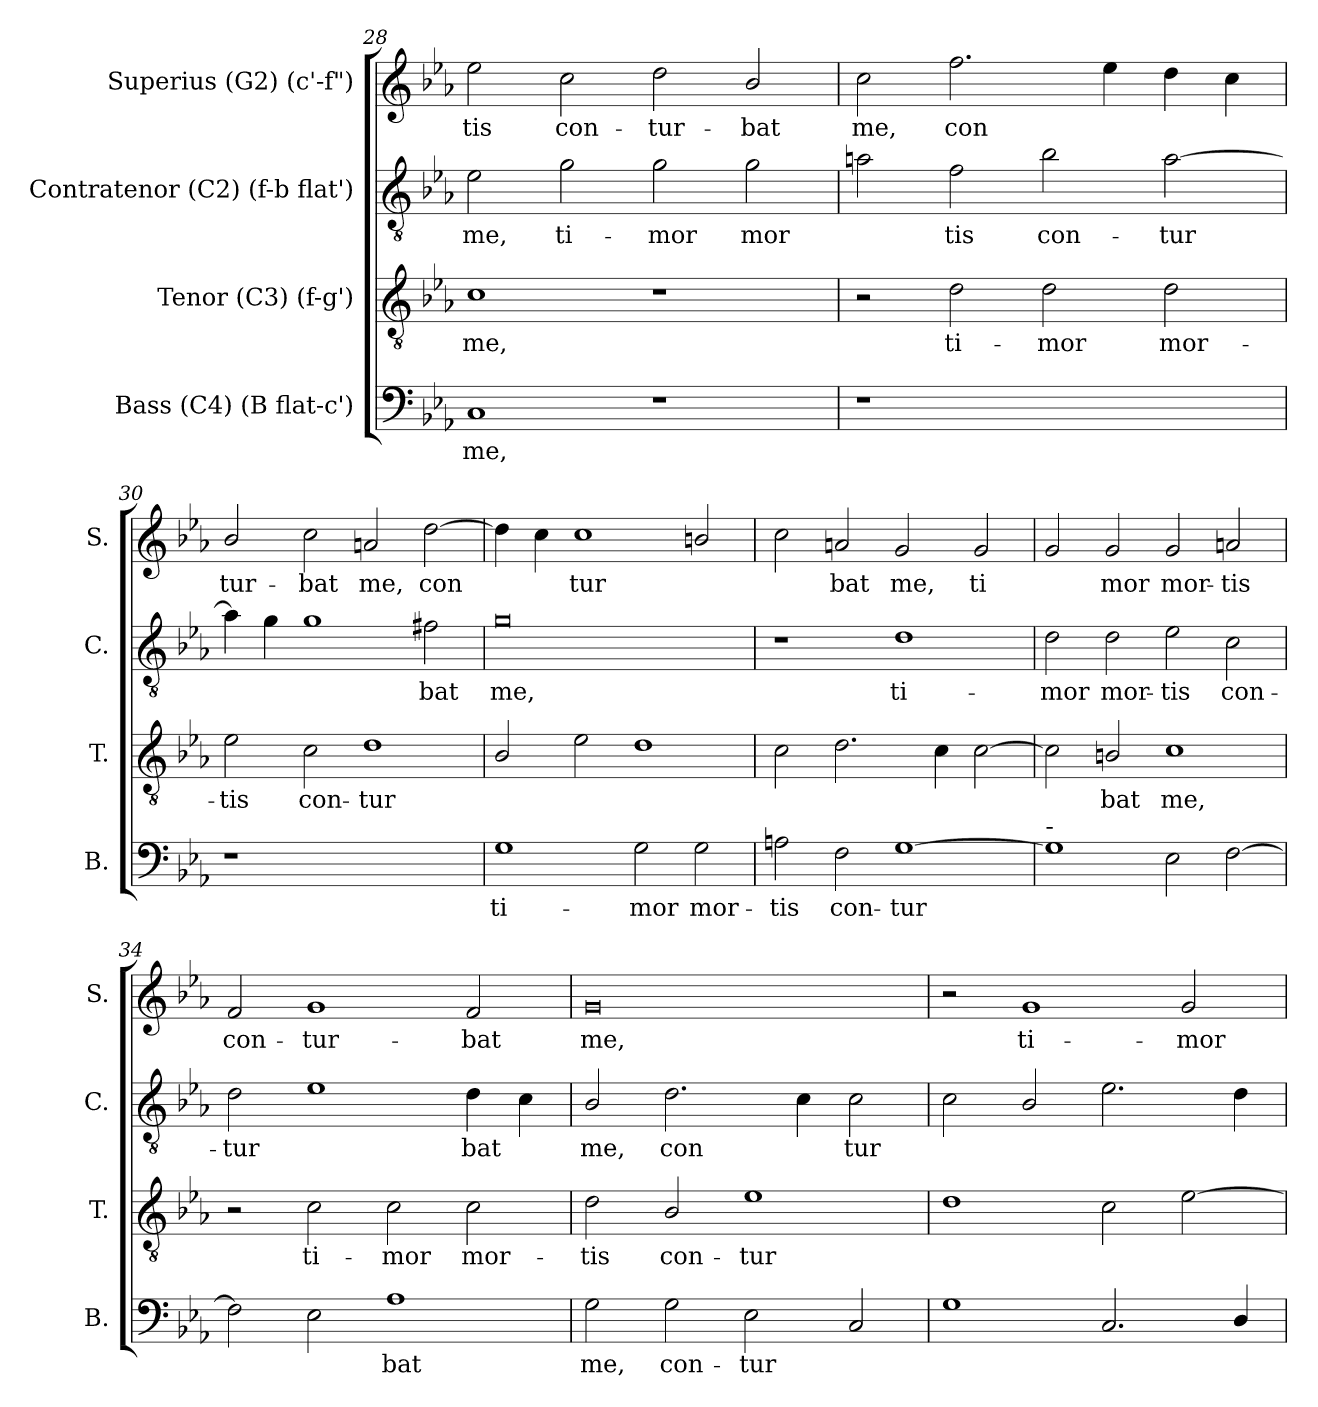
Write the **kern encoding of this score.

**kern	**text	**kern	**text	**kern	**text	**kern	**text
*part4	*part4	*part3	*part3	*part2	*part2	*part1	*part1
*staff4	*staff4	*staff3	*staff3	*staff2	*staff2	*staff1	*staff1
*I"Bass (C4)  (B flat-c')	*	*I"Tenor (C3)  (f-g')	*	*I"Contratenor (C2)  (f-b flat')	*	*I"Superius (G2)  (c'-f")	*
*I'B.	*	*I'T.	*	*I'C.	*	*I'S.	*
*clefF4	*	*clefGv2	*	*clefGv2	*	*clefG2	*
*k[b-e-a-]	*	*k[b-e-a-]	*	*k[b-e-a-]	*	*k[b-e-a-]	*
*E-:	*	*E-:	*	*E-:	*	*E-:	*
=28	=28	=28	=28	=28	=28	=28	=28
!	!LO:LY:b:cj	!	!LO:LY:b:cj	!	!LO:LY:b:cj	!	!LO:LY:b:cj
1C	me,	1c	me,	2e-\	me,	2ee-\	-tis
!	!	!	!	!	!LO:LY:b:cj	!	!LO:LY:b:cj
.	.	.	.	2g\	ti-	2cc\	con-
!	!	!	!	!	!LO:LY:b:cj	!	!LO:LY:b:cj
1r	.	1r	.	2g\	-mor	2dd\	-tur-
!	!	!	!	!	!LO:LY:b:cj	!	!LO:LY:b:cj
.	.	.	.	2g\	mor-	2b-/	-bat
!!LO:LB:g=z
=29	=29	=29	=29	=29	=29	=29	=29
!	!	!	!	!	!LO:LY:b:cj	!	!LO:LY:b:cj
1r	.	2r	.	2an\	--	2cc\	me,
!	!	!	!LO:LY:b:cj	!	!LO:LY:b:cj	!	!LO:LY:b:cj
.	.	2d\	ti-	2f\	-tis	2.ff\	con-
!	!	!	!LO:LY:b:cj	!	!LO:LY:b:cj	!	!
1ryy	.	2d\	-mor	2b-\	con-	.	.
!	!	!	!	!	!	!	!LO:LY:b:cj
.	.	.	.	.	.	4ee-\	--
!	!	!	!LO:LY:b:cj	!	!LO:LY:b:cj	!	!LO:LY:b:cj
.	.	2d\	mor-	[>2a\	-tur-	4dd\	--
!	!	!	!	!	!	!	!LO:LY:b:cj
.	.	.	.	.	.	4cc\	--
=30	=30	=30	=30	=30	=30	=30	=30
!	!	!	!LO:LY:b:cj	!	!LO:LY:b:cj	!	!LO:LY:b:cj
1r	.	2e-\	-tis	4an\]	--	2b-/	-tur-
!	!	!	!	!	!LO:LY:b:cj	!	!
.	.	.	.	4g\	--	.	.
!	!	!	!LO:LY:b:cj	!	!LO:LY:b:cj	!	!LO:LY:b:cj
.	.	2c\	con-	1g	--	2cc\	-bat
!	!	!	!LO:LY:b:cj	!	!	!	!LO:LY:b:cj
1ryy	.	1d	-tur-	.	.	2an/	me,
!	!	!	!	!	!LO:LY:b:cj	!	!LO:LY:b:cj
.	.	.	.	2f#X\	-bat	[>2dd\	con-
=31	=31	=31	=31	=31	=31	=31	=31
!	!LO:LY:b:cj	!	!LO:LY:b:cj	!	!LO:LY:b:cj	!	!LO:LY:b:cj
1G	ti-	2B-/	--	0g	me,	4dd\]	--
!	!	!	!	!	!	!	!LO:LY:b:cj
.	.	.	.	.	.	4cc\	--
!	!	!	!LO:LY:b:cj	!	!	!	!LO:LY:b:cj
.	.	2e-\	--	.	.	1cc	-tur-
!	!LO:LY:b:cj	!	!LO:LY:b:cj	!	!	!	!
2G\	-mor	1d	--	.	.	.	.
!	!LO:LY:b:cj	!	!	!	!	!	!LO:LY:b:cj
2G\	mor-	.	.	.	.	2bn/	--
=32	=32	=32	=32	=32	=32	=32	=32
!	!LO:LY:b:cj	!	!LO:LY:b:cj	!	!	!	!LO:LY:b:cj
2An\	-tis	2c\	--	1r	.	2cc\	--
!	!LO:LY:b:cj	!	!LO:LY:b:cj	!	!	!	!LO:LY:b:cj
2F\	con-	2.d\	--	.	.	2an/	-bat
!	!LO:LY:b:cj	!	!	!	!LO:LY:b:cj	!	!LO:LY:b:cj
[<1G	-tur-	.	.	1d	ti-	2g/	me,
!	!	!	!LO:LY:b:cj	!	!	!	!
.	.	4c\	--	.	.	.	.
!	!	!	!LO:LY:b:cj	!	!	!	!LO:LY:b:cj
.	.	[<2c\	--	.	.	2g/	ti-
!!LO:LB:g=z
=33	=33	=33	=33	=33	=33	=33	=33
!LO:TX:a:t=-	!	!	!	!	!	!	!
!	!LO:LY:b:cj	!	!LO:LY:b:cj	!	!LO:LY:b:cj	!	!LO:LY:b:cj
1G]	--	2c\]	--	2d\	-mor	2g/	--
!	!	!	!LO:LY:b:cj	!	!LO:LY:b:cj	!	!LO:LY:b:cj
.	.	2Bn/	-bat	2d\	mor-	2g/	-mor
!	!LO:LY:b:cj	!	!LO:LY:b:cj	!	!LO:LY:b:cj	!	!LO:LY:b:cj
2E-\	--	1c	me,	2e-\	-tis	2g/	mor-
!	!LO:LY:b:cj	!	!	!	!LO:LY:b:cj	!	!LO:LY:b:cj
[>2F\	--	.	.	2c\	con-	2an/	-tis
=34	=34	=34	=34	=34	=34	=34	=34
!	!LO:LY:b:cj	!	!	!	!LO:LY:b:cj	!	!LO:LY:b:cj
2F\]	--	2r	.	2d\	-tur-	2f/	con-
!	!LO:LY:b:cj	!	!LO:LY:b:cj	!	!LO:LY:b:cj	!	!LO:LY:b:cj
2E-\	--	2c\	ti-	1e-	--	1g	-tur-
!	!LO:LY:b:cj	!	!LO:LY:b:cj	!	!	!	!
1A-	-bat	2c\	-mor	.	.	.	.
!	!	!	!LO:LY:b:cj	!	!LO:LY:b:cj	!	!LO:LY:b:cj
.	.	2c\	mor-	4d\	-bat	2f/	-bat
!	!	!	!	!	!LO:LY:b:cj	!	!
.	.	.	.	4c\	.	.	.
=35	=35	=35	=35	=35	=35	=35	=35
!	!LO:LY:b:cj	!	!LO:LY:b:cj	!	!LO:LY:b:cj	!	!LO:LY:b:cj
2G\	me,	2d\	-tis	2B-/	me,	0g	me,
!	!LO:LY:b:cj	!	!LO:LY:b:cj	!	!LO:LY:b:cj	!	!
2G\	con-	2B-/	con-	2.d\	con-	.	.
!	!LO:LY:b:cj	!	!LO:LY:b:cj	!	!	!	!
2E-\	-tur-	1e-	-tur-	.	.	.	.
!	!	!	!	!	!LO:LY:b:cj	!	!
.	.	.	.	4c\	--	.	.
!	!LO:LY:b:cj	!	!	!	!LO:LY:b:cj	!	!
2C/	--	.	.	2c\	-tur-	.	.
=36	=36	=36	=36	=36	=36	=36	=36
!	!LO:LY:b:cj	!	!LO:LY:b:cj	!	!LO:LY:b:cj	!	!
1G	--	1d	--	2c\	--	2r	.
!	!	!	!	!	!LO:LY:b:cj	!	!LO:LY:b:cj
.	.	.	.	2B-/	--	1g	ti-
!	!LO:LY:b:cj	!	!LO:LY:b:cj	!	!LO:LY:b:cj	!	!
2.C/	--	2c\	--	2.e-\	--	.	.
!	!	!	!LO:LY:b:cj	!	!	!	!LO:LY:b:cj
.	.	[>2e-\	--	.	.	2g/	-mor
!	!LO:LY:b:cj	!	!	!	!LO:LY:b:cj	!	!
4D/	--	.	.	4d\	--	.	.
=	=	=	=	=	=	=	=
*-	*-	*-	*-	*-	*-	*-	*-
